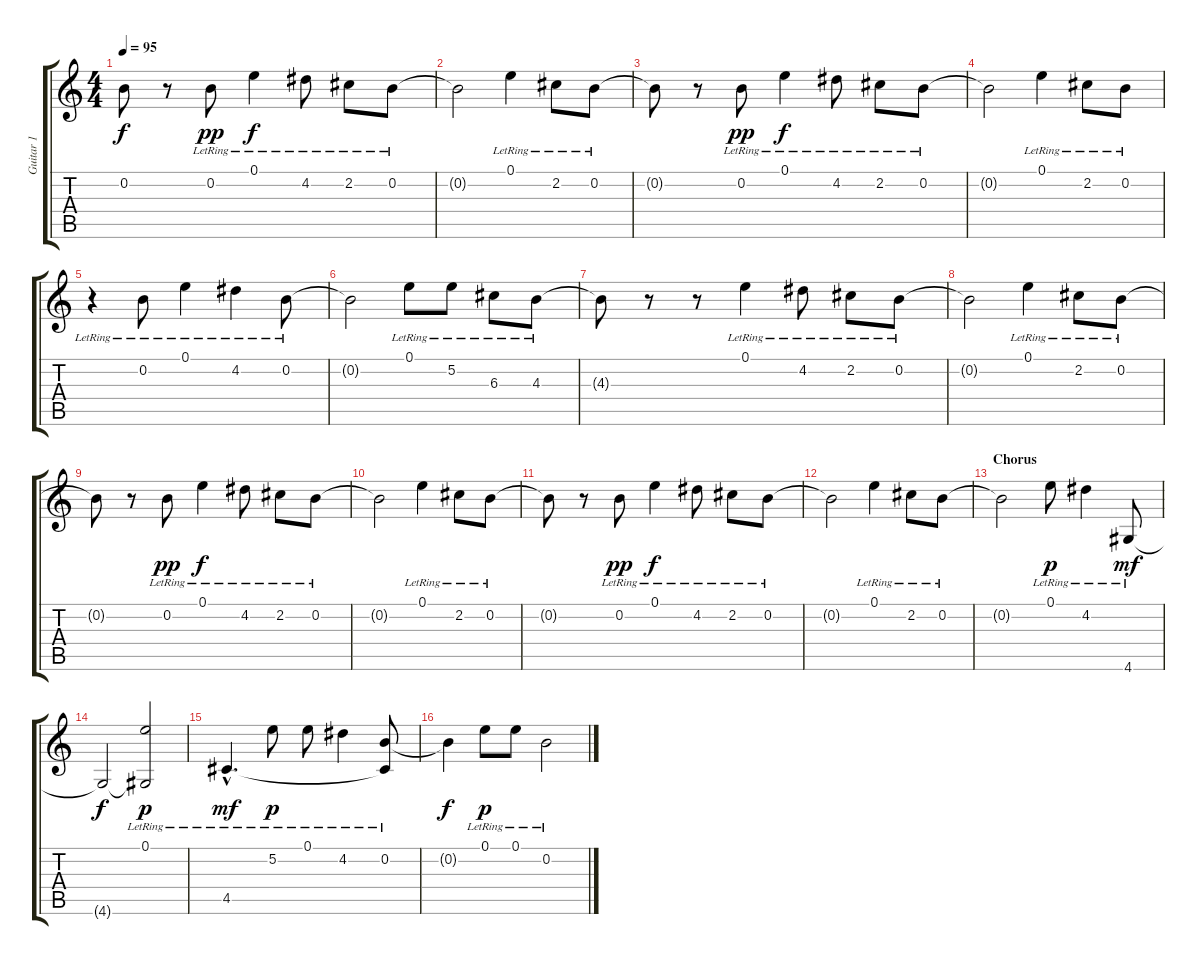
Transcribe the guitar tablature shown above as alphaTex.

\track ("Guitar 1" "Guitar 1") {instrument acousticguitarsteel}
\staff {score tabs}
\tuning (E4 B3 G3 D3 A2 E2) {hide}
\ts (4 4)
\tempo 95
\clef g2
\ks c
0.2{t}.8{dy f} r.8 0.2{lr}.8{dy pp} 0.1{lr}.4{dy f volume 8} 4.2{lr}.8 2.2{lr}.8 0.2{lr}.8 |
0.2{t}.2 0.1{lr}.4{volume 5} 2.2{lr}.8 0.2{lr}.8 |
0.2{t}.8 r.8 0.2{lr}.8{dy pp} 0.1{lr}.4{dy f volume 8} 4.2{lr}.8 2.2{lr}.8 0.2{lr}.8 |
0.2{t}.2 0.1{lr}.4{volume 5} 2.2{lr}.8 0.2{lr}.8 |
r.4 0.2{lr}.8 0.1{lr}.4{volume 8} 4.2{lr}.4 0.2{lr}.8 |
0.2{t}.2 0.1{lr}.8{volume 5} 5.2{lr}.8 6.3{lr}.8 4.3{lr}.8 |
4.3{t}.8 r.8 r.8 0.1{lr}.4{volume 8} 4.2{lr}.8 2.2{lr}.8 0.2{lr}.8 |
0.2{t}.2 0.1{lr}.4{volume 5} 2.2{lr}.8 0.2{lr}.8 |
0.2{t}.8 r.8 0.2{lr}.8{dy pp} 0.1{lr}.4{dy f volume 8} 4.2{lr}.8 2.2{lr}.8 0.2{lr}.8 |
0.2{t}.2 0.1{lr}.4{volume 5} 2.2{lr}.8 0.2{lr}.8 |
0.2{t}.8 r.8 0.2{lr}.8{dy pp} 0.1{lr}.4{dy f volume 8} 4.2{lr}.8 2.2{lr}.8 0.2{lr}.8 |
0.2{t}.2 0.1{lr}.4{volume 5} 2.2{lr}.8 0.2{lr}.8 |
\section ("" "Chorus")
0.2{t}.2{volume 11} 0.1{lr}.8{dy p} 4.2{lr}.4 4.6{lr}.8{dy mf} |
4.6{t}.2{dy f} (0.1{lr} 4.6{t}).2{dy p} |
4.5{hac lr}.4{d dy mf volume 13} 5.2{lr}.8{dy p} 0.1{lr}.8 4.2{lr}.4 (0.2{lr} 4.5{t}).8 |
0.2{t}.4{dy f} 0.1{lr}.8{dy p} 0.1{lr}.8 0.2{lr}.2
